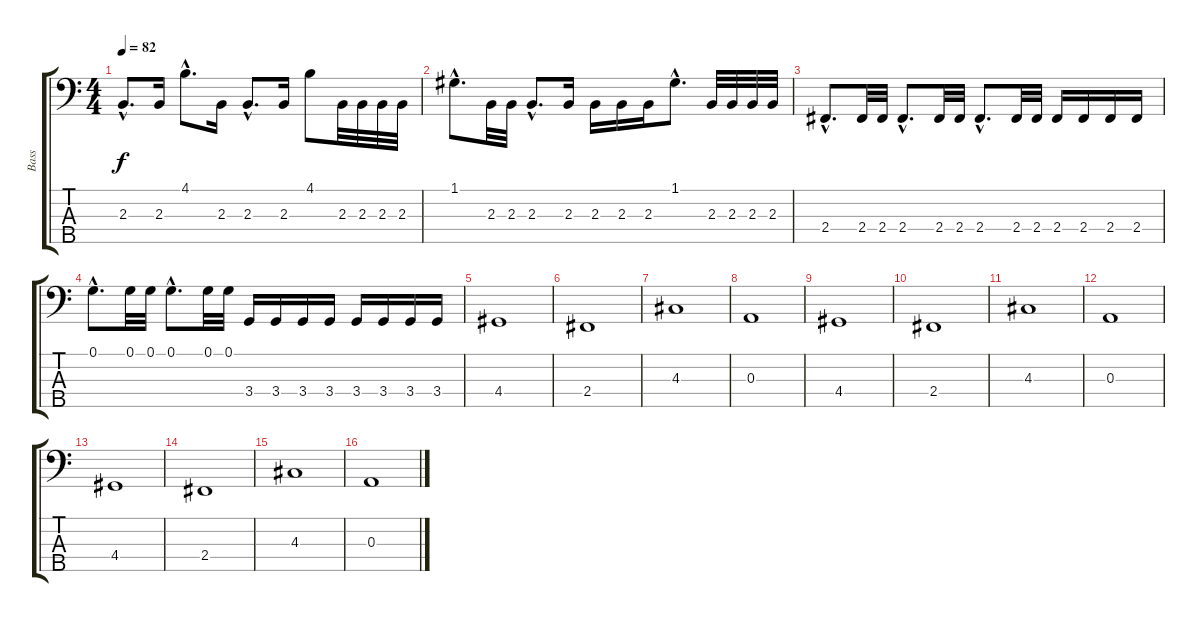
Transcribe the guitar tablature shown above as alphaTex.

\track ("Bass" "Bass") {instrument fretlessbass}
\staff {score tabs}
\tuning (G2 D2 A1 E1 B0) {hide}
\ts (4 4)
\tempo 82
\clef f4
\ks c
2.3{hac}.8{d dy f} 2.3.16 4.1{hac}.8{d} 2.3.16 2.3{hac}.8{d} 2.3.16 4.1.8 2.3.32 2.3.32 2.3.32 2.3.32 |
1.1{hac}.8{d} 2.3.32 2.3.32 2.3{hac}.8{d} 2.3.16 2.3.16 2.3.16 2.3.16 1.1{hac}.8{d} 2.3.32 2.3.32 2.3.32 2.3.32 |
2.4{hac}.8{d} 2.4.32 2.4.32 2.4{hac}.8{d} 2.4.32 2.4.32 2.4{hac}.8{d} 2.4.32 2.4.32 2.4.16 2.4.16 2.4.16 2.4.16 |
0.1{hac}.8{d} 0.1.32 0.1.32 0.1{hac}.8{d} 0.1.32 0.1.32 3.4.16 3.4.16 3.4.16 3.4.16 3.4.16 3.4.16 3.4.16 3.4.16 |
4.4.1 |
2.4.1 |
4.3.1 |
0.3.1 |
4.4.1 |
2.4.1 |
4.3.1 |
0.3.1 |
4.4.1 |
2.4.1 |
4.3.1 |
0.3.1
